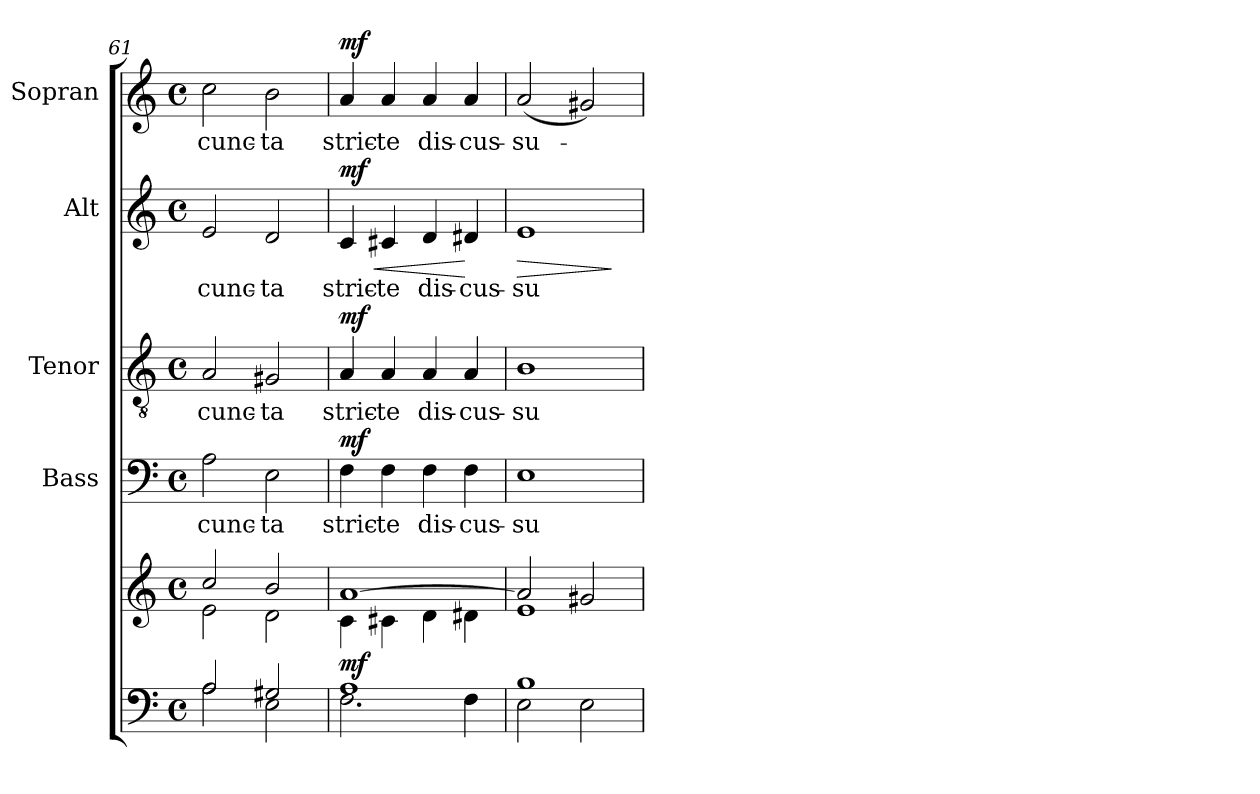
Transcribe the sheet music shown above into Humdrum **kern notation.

**kern	**kern	**dynam	**kern	**text	**dynam	**kern	**text	**dynam	**kern	**text	**dynam	**kern	**text	**dynam
*part5	*part5	*part5	*part4	*part4	*part4	*part3	*part3	*part3	*part2	*part2	*part2	*part1	*part1	*part1
*staff6	*staff5	*staff5/6	*staff4	*staff4	*staff4	*staff3	*staff3	*staff3	*staff2	*staff2	*staff2	*staff1	*staff1	*staff1
*	*	*	*I"Bass	*	*	*I"Tenor	*	*	*I"Alt	*	*	*I"Sopran	*	*
*	*	*	*I'B.	*	*	*I'T.	*	*	*I'A.	*	*	*I'S.	*	*
*clefF4	*clefG2	*	*clefF4	*	*	*clefGv2	*	*	*clefG2	*	*	*clefG2	*	*
*k[]	*k[]	*	*k[]	*	*	*k[]	*	*	*k[]	*	*	*k[]	*	*
*C:	*C:	*	*C:	*	*	*C:	*	*	*C:	*	*	*C:	*	*
*M4/4	*M4/4	*	*M4/4	*	*	*M4/4	*	*	*M4/4	*	*	*M4/4	*	*
*met(c)	*met(c)	*	*met(c)	*	*	*met(c)	*	*	*met(c)	*	*	*met(c)	*	*
=61	=61	=61	=61	=61	=61	=61	=61	=61	=61	=61	=61	=61	=61	=61
*^	*^	*	*	*	*	*	*	*	*	*	*	*	*	*
!	!	!	!	!	!	!LO:LY:b	!	!	!LO:LY:b	!	!	!LO:LY:b	!	!	!LO:LY:b	!
2A/	2A\	2cc/	2e\	.	2A\	cunc-	.	2A/	cunc-	.	2e/	cunc-	.	2cc\	cunc-	.
!	!	!	!	!	!	!LO:LY:b	!	!	!LO:LY:b	!	!	!LO:LY:b	!	!	!LO:LY:b	!
2G#X/	2E\	2b/	2d\	.	2E\	-ta	.	2G#X/	-ta	.	2d/	-ta	.	2b\	-ta	.
=62	=62	=62	=62	=62	=62	=62	=62	=62	=62	=62	=62	=62	=62	=62	=62	=62
!	!	!	!	!LO:DY:b	!	!LO:LY:b	!LO:DY:a	!	!LO:LY:b	!LO:DY:a	!	!LO:LY:b	!LO:HP:b	!	!LO:LY:b	!
!	!	!	!	!	!	!	!	!	!	!	!	!	!LO:DY:n=1:a	!	!	!LO:DY:a
1A	2.F\	[>1a	4c\	mf	4F\	stric-	mf	4A/	stric-	mf	4c/	stric-	< mf	4a/	stric-	mf
!	!	!	!	!	!	!LO:LY:b	!	!	!LO:LY:b	!	!	!LO:LY:b	!	!	!LO:LY:b	!
.	.	.	4c#X\	.	4F\	-te	.	4A/	-te	.	4c#X/	-te	.	4a/	-te	.
!	!	!	!	!	!	!LO:LY:b	!	!	!LO:LY:b	!	!	!LO:LY:b	!	!	!LO:LY:b	!
.	.	.	4d\	.	4F\	dis-	.	4A/	dis-	.	4d/	dis-	.	4a/	dis-	.
!	!	!	!	!	!	!LO:LY:b	!	!	!LO:LY:b	!	!	!LO:LY:b	!	!	!LO:LY:b	!
.	4F\	.	4d#X\	.	4F\	-cus-	.	4A/	-cus-	.	4d#X/	-cus-	[	4a/	-cus-	.
!!LO:PB:g=z
=63	=63	=63	=63	=63	=63	=63	=63	=63	=63	=63	=63	=63	=63	=63	=63	=63
!	!	!	!	!	!	!LO:LY:b	!	!	!LO:LY:b	!	!	!LO:LY:b	!LO:HP:b	!	!LO:LY:b	!
1B	2E\	2a/]	1e	.	1E	-su-	.	1B	-su-	.	1e	-su-	>	(<2a/	-su-	.
.	2E\	2g#X/	.	.	.	.	.	.	.	.	.	.	.	2g#X/)	.	.
*v	*v	*	*	*	*	*	*	*	*	*	*	*	*	*	*	*
*	*v	*v	*	*	*	*	*	*	*	*	*	*	*	*	*
.	.	.	.	.	.	.	.	.	.	.	]	.	.	.
=	=	=	=	=	=	=	=	=	=	=	=	=	=	=
*-	*-	*-	*-	*-	*-	*-	*-	*-	*-	*-	*-	*-	*-	*-
